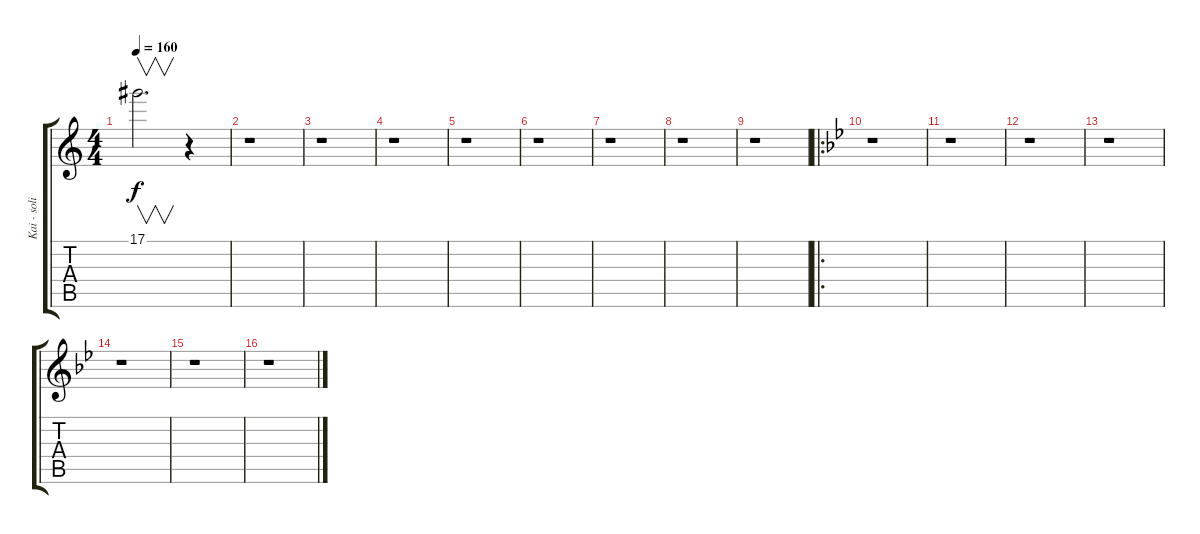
\track ("Kai - soli" "Kai - soli") {instrument distortionguitar}
\staff {score tabs}
\tuning (Eb4 Bb3 Gb3 Db3 Ab2 Eb2) {hide}
\ts (4 4)
\tempo 160
\clef g2
\ks c
17.1{t}.2{v d dy f} r.4 |
r.1 |
r.1 |
r.1 |
r.1 |
r.1 |
r.1 |
r.1 |
r.1 |
\ro
\ks bb
r.1 |
r.1 |
r.1 |
r.1 |
r.1 |
r.1 |
r.1
